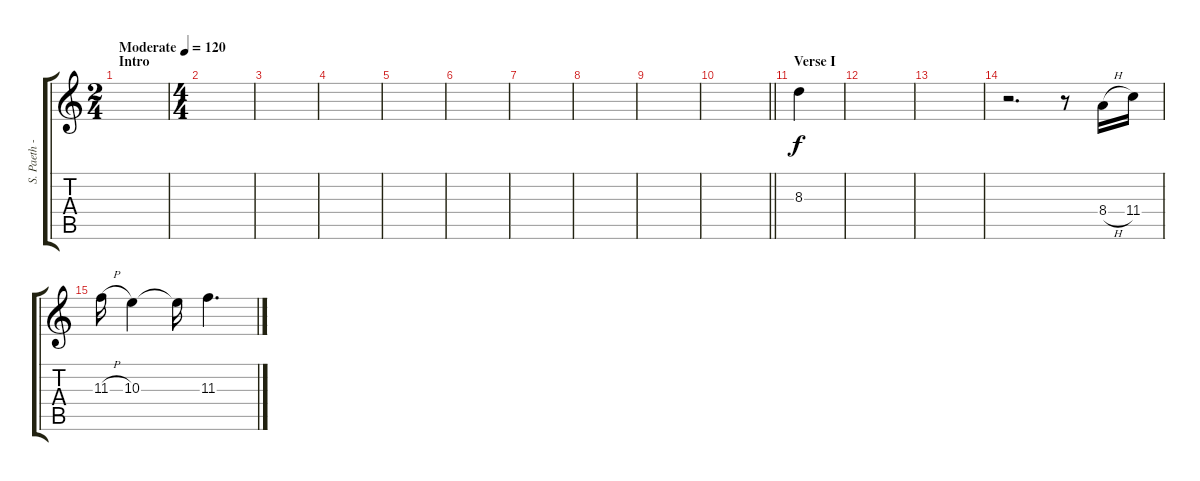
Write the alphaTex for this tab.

\track ("S. Paeth - Acoustic Guitar" "S. Paeth -") {instrument acousticguitarsteel}
\staff {score tabs}
\tuning (Eb4 Bb3 Gb3 Db3 Ab2 Eb2) {hide}
\ts (2 4)
\section ("" "Intro")
\tempo (120 "Moderate")
\clef g2
\ks c
|
\ts (4 4)
|
|
|
|
|
|
|
|
\barLineRight lightlight
|
\section ("" "Verse I")
8.3.4 |
|
|
r.2{d} r.8 8.4{h}.16 11.4.16 |
11.3{h}.16 10.3.4 10.3{t}.16 11.3.4{d}
